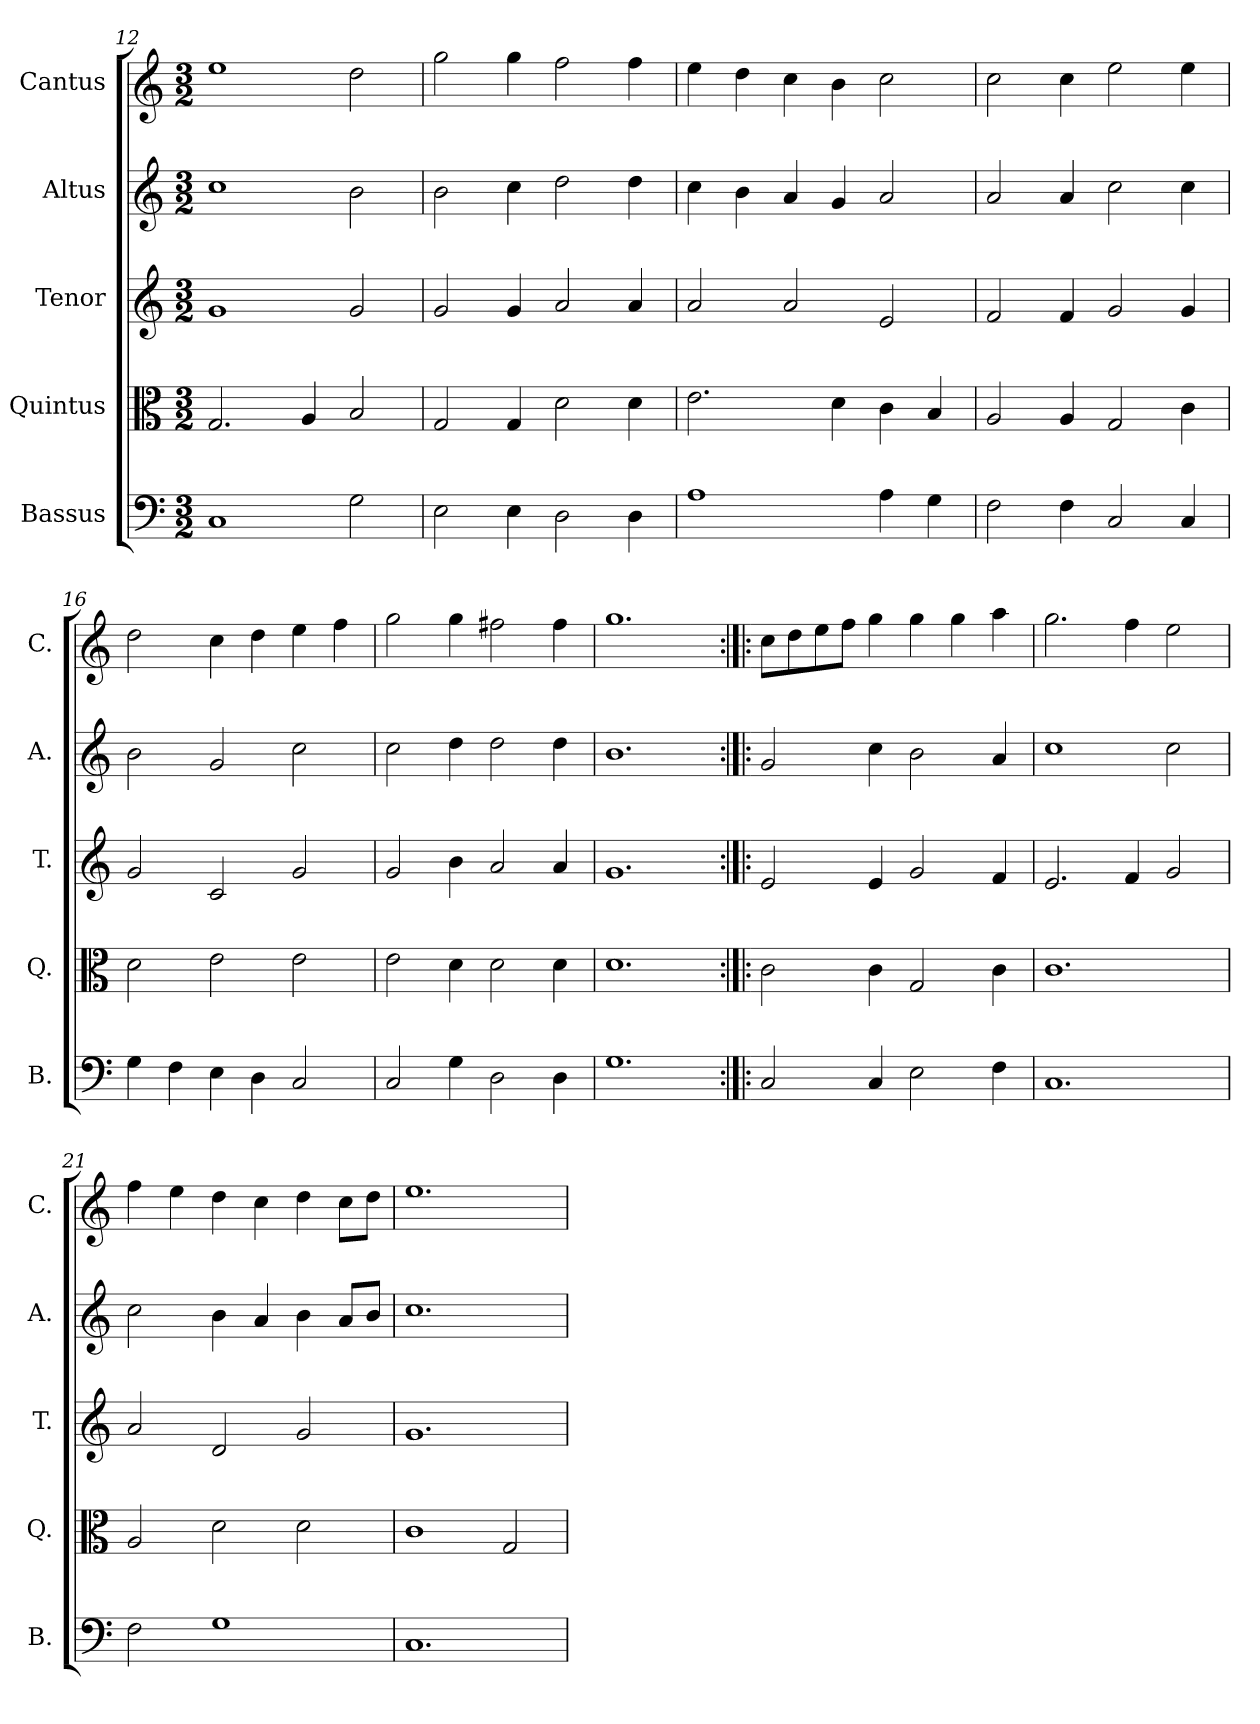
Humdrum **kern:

**kern	**kern	**kern	**kern	**kern
*part5	*part4	*part3	*part2	*part1
*staff5	*staff4	*staff3	*staff2	*staff1
*I"Bassus	*I"Quintus	*I"Tenor	*I"Altus	*I"Cantus
*I'B.	*I'Q.	*I'T.	*I'A.	*I'C.
*clefF4	*clefC3	*clefG2	*clefG2	*clefG2
*k[]	*k[]	*k[]	*k[]	*k[]
*C:	*C:	*C:	*C:	*C:
*M3/2	*M3/2	*M3/2	*M3/2	*M3/2
=12	=12	=12	=12	=12
1C/	2.G/	1g/	1cc\	1ee\
.	4A/	.	.	.
2G\	2B/	2g/	2b\	2dd\
=13	=13	=13	=13	=13
2E\	2G/	2g/	2b\	2gg\
4E\	4G/	4g/	4cc\	4gg\
2D\	2d\	2a/	2dd\	2ff\
4D\	4d\	4a/	4dd\	4ff\
=14	=14	=14	=14	=14
1A\	2.e\	2a/	4cc\	4ee\
.	.	.	4b\	4dd\
.	.	2a/	4a/	4cc\
.	4d\	.	4g/	4b\
4A\	4c\	2e/	2a/	2cc\
4G\	4B/	.	.	.
=15	=15	=15	=15	=15
2F\	2A/	2f/	2a/	2cc\
4F\	4A/	4f/	4a/	4cc\
2C/	2G/	2g/	2cc\	2ee\
4C/	4c\	4g/	4cc\	4ee\
=16	=16	=16	=16	=16
4G\	2d\	2g/	2b\	2dd\
4F\	.	.	.	.
4E\	2e\	2c/	2g/	4cc\
4D\	.	.	.	4dd\
2C/	2e\	2g/	2cc\	4ee\
.	.	.	.	4ff\
=17	=17	=17	=17	=17
2C/	2e\	2g/	2cc\	2gg\
4G\	4d\	4b\	4dd\	4gg\
2D\	2d\	2a/	2dd\	2ff#X\
4D\	4d\	4a/	4dd\	4ff#\
=18	=18	=18	=18	=18
1.G\	1.d\	1.g/	1.b\	1.gg\
=19:|!|:	=19:|!|:	=19:|!|:	=19:|!|:	=19:|!|:
2C/	2c\	2e/	2g/	8cc\L
.	.	.	.	8dd\
.	.	.	.	8ee\
.	.	.	.	8ff\J
4C/	4c\	4e/	4cc\	4gg\
2E\	2G/	2g/	2b\	4gg\
.	.	.	.	4gg\
4F\	4c\	4f/	4a/	4aa\
=20	=20	=20	=20	=20
1.C/	1.c\	2.e/	1cc\	2.gg\
.	.	4f/	.	4ff\
.	.	2g/	2cc\	2ee\
!!LO:LB:g=z
=21	=21	=21	=21	=21
2F\	2A/	2a/	2cc\	4ff\
.	.	.	.	4ee\
1G\	2d\	2d/	4b\	4dd\
.	.	.	4a/	4cc\
.	2d\	2g/	4b\	4dd\
.	.	.	8a/L	8cc\L
.	.	.	8b/J	8dd\J
=22	=22	=22	=22	=22
1.C/	1c\	1.g/	1.cc\	1.ee\
.	2G/	.	.	.
=	=	=	=	=
*-	*-	*-	*-	*-
